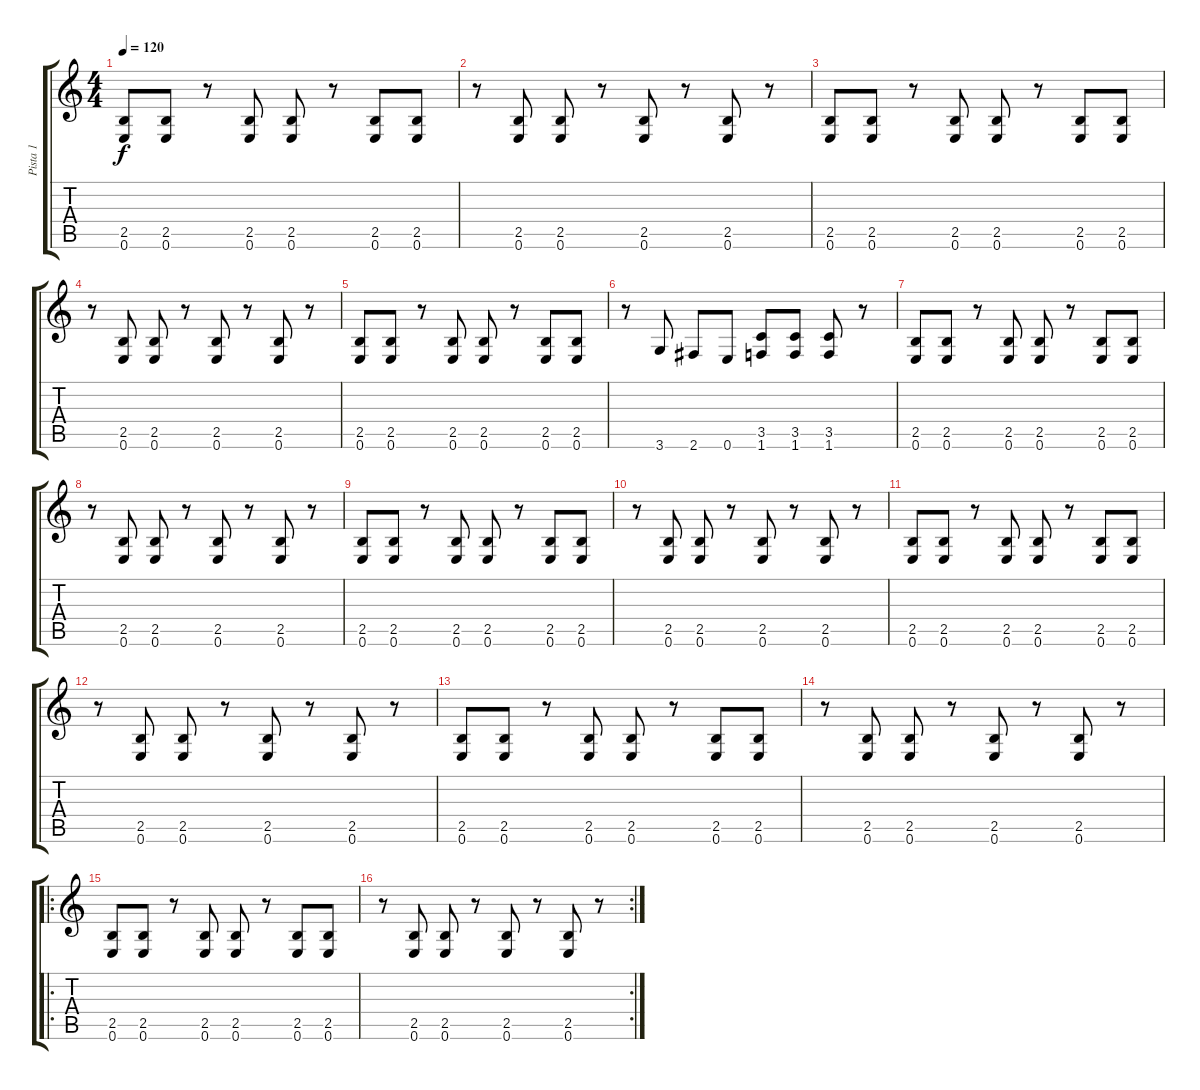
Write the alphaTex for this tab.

\track ("Pista 1" "Pista 1") {instrument overdrivenguitar}
\staff {score tabs}
\tuning (E4 B3 G3 D3 A2 E2) {hide}
\ts (4 4)
\tempo 120
\clef g2
\ks c
(2.5 0.6).8{dy f} (2.5 0.6).8 r.8 (2.5 0.6).8 (2.5 0.6).8 r.8 (2.5 0.6).8 (2.5 0.6).8 |
r.8 (2.5 0.6).8 (2.5 0.6).8 r.8 (2.5 0.6).8 r.8 (2.5 0.6).8 r.8 |
(2.5 0.6).8 (2.5 0.6).8 r.8 (2.5 0.6).8 (2.5 0.6).8 r.8 (2.5 0.6).8 (2.5 0.6).8 |
r.8 (2.5 0.6).8 (2.5 0.6).8 r.8 (2.5 0.6).8 r.8 (2.5 0.6).8 r.8 |
(2.5 0.6).8 (2.5 0.6).8 r.8 (2.5 0.6).8 (2.5 0.6).8 r.8 (2.5 0.6).8 (2.5 0.6).8 |
r.8 3.6.8 2.6.8 0.6.8 (3.5 1.6).8 (3.5 1.6).8 (3.5 1.6).8 r.8 |
(2.5 0.6).8 (2.5 0.6).8 r.8 (2.5 0.6).8 (2.5 0.6).8 r.8 (2.5 0.6).8 (2.5 0.6).8 |
r.8 (2.5 0.6).8 (2.5 0.6).8 r.8 (2.5 0.6).8 r.8 (2.5 0.6).8 r.8 |
(2.5 0.6).8 (2.5 0.6).8 r.8 (2.5 0.6).8 (2.5 0.6).8 r.8 (2.5 0.6).8 (2.5 0.6).8 |
r.8 (2.5 0.6).8 (2.5 0.6).8 r.8 (2.5 0.6).8 r.8 (2.5 0.6).8 r.8 |
(2.5 0.6).8 (2.5 0.6).8 r.8 (2.5 0.6).8 (2.5 0.6).8 r.8 (2.5 0.6).8 (2.5 0.6).8 |
r.8 (2.5 0.6).8 (2.5 0.6).8 r.8 (2.5 0.6).8 r.8 (2.5 0.6).8 r.8 |
(2.5 0.6).8 (2.5 0.6).8 r.8 (2.5 0.6).8 (2.5 0.6).8 r.8 (2.5 0.6).8 (2.5 0.6).8 |
r.8 (2.5 0.6).8 (2.5 0.6).8 r.8 (2.5 0.6).8 r.8 (2.5 0.6).8 r.8 |
\ro
(2.5 0.6).8 (2.5 0.6).8 r.8 (2.5 0.6).8 (2.5 0.6).8 r.8 (2.5 0.6).8 (2.5 0.6).8 |
\rc 2
r.8 (2.5 0.6).8 (2.5 0.6).8 r.8 (2.5 0.6).8 r.8 (2.5 0.6).8 r.8
